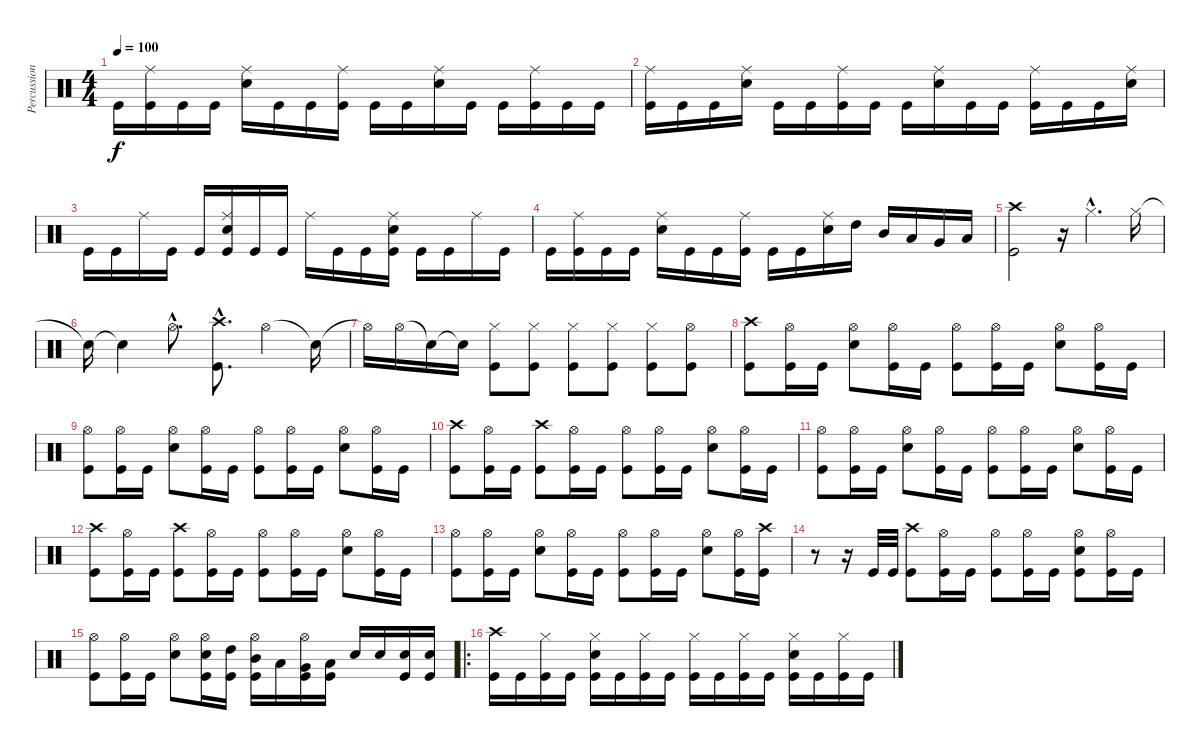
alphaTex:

\track ("Percussion" "Percussion") {instrument percussion}
\staff {score}
\articulation defaults
\ts (4 4)
\tempo 100
\clef neutral
\ks c "Kick (hit)".16{dy f}
("Ride (middle)" "Kick (hit)").16 "Kick (hit)".16 "Kick (hit)".16 ("Ride (middle)" "Snare (hit) 2").16 "Kick (hit)".16 "Kick (hit)".16 ("Ride (middle)" "Kick (hit)").16 "Kick (hit)".16 "Kick (hit)".16 ("Ride (middle)" "Snare (hit) 2").16 "Kick (hit)".16 "Kick (hit)".16 ("Ride (middle)" "Kick (hit)").16 "Kick (hit)".16 "Kick (hit)".16 |
("Ride (middle)" "Kick (hit)").16 "Kick (hit)".16 "Kick (hit)".16 ("Ride (middle)" "Snare (hit) 2").16 "Kick (hit)".16 "Kick (hit)".16 ("Ride (middle)" "Kick (hit)").16 "Kick (hit)".16 "Kick (hit)".16 ("Ride (middle)" "Snare (hit) 2").16 "Kick (hit)".16 "Kick (hit)".16 ("Ride (middle)" "Kick (hit)").16 "Kick (hit)".16 "Kick (hit)".16 ("Ride (middle)" "Snare (hit) 2").16 |
"Kick (hit)".16 "Kick (hit)".16 "Ride (middle)".16 "Kick (hit)".16 "Kick (hit)".16 ("Ride (middle)" "Snare (hit) 2" "Kick (hit)").16 "Kick (hit)".16 "Kick (hit)".16 "Ride (middle)".16 "Kick (hit)".16 "Kick (hit)".16 ("Ride (middle)" "Snare (hit) 2" "Kick (hit)").16 "Kick (hit)".16 "Kick (hit)".16 "Ride (middle)".16 "Kick (hit)".16 |
"Kick (hit)".16 ("Ride (middle)" "Kick (hit)").16 "Kick (hit)".16 "Kick (hit)".16 ("Ride (middle)" "Snare (hit) 2").16 "Kick (hit)".16 "Kick (hit)".16 ("Ride (middle)" "Kick (hit)").16 "Kick (hit)".16 "Kick (hit)".16 ("Ride (middle)" "Electric Snare (hit)").16 "High Tom (hit)".16 "Mid Tom (hit)".16 "Low Tom (hit)".16 "Very Low Tom (hit)".16 "Low Floor Tom (hit)".16 |
("Crash high (hit)" "Kick (hit)").2 r.16 "Hi-Hat (closed)"{hac}.4{d} "Hi-Hat (closed)".16 |
"Snare (hit)"{t}.16 "Snare (hit)"{t}.4 "Hi-Hat (open)"{hac}.8{d} ("Crash high (hit)"{hac} "Kick (hit)"{hac}).8{d} "Hi-Hat (open)".4 "Snare (hit)"{t}.16 |
"Hi-Hat (open)"{t}.16 "Hi-Hat (open)".16 "Snare (hit)"{t}.16 "Snare (hit)"{t}.16 ("Hi-Hat (closed)" "Kick (hit)").8 ("Hi-Hat (closed)" "Kick (hit)").8 ("Hi-Hat (closed)" "Kick (hit)").8 ("Hi-Hat (closed)" "Kick (hit)").8 ("Hi-Hat (closed)" "Kick (hit)").8 ("Hi-Hat (open)" "Kick (hit)").8 |
("Crash high (hit)" "Kick (hit)").8 ("Hi-Hat (open)" "Kick (hit)").16 "Kick (hit)".16 ("Hi-Hat (open)" "Snare (hit) 2").8 ("Hi-Hat (open)" "Kick (hit)").16 "Kick (hit)".16 ("Hi-Hat (open)" "Kick (hit)").8 ("Hi-Hat (open)" "Kick (hit)").16 "Kick (hit)".16 ("Hi-Hat (open)" "Snare (hit) 2").8 ("Hi-Hat (open)" "Kick (hit)").16 "Kick (hit)".16 |
("Hi-Hat (open)" "Kick (hit)").8 ("Hi-Hat (open)" "Kick (hit)").16 "Kick (hit)".16 ("Hi-Hat (open)" "Snare (hit) 2").8 ("Hi-Hat (open)" "Kick (hit)").16 "Kick (hit)".16 ("Hi-Hat (open)" "Kick (hit)").8 ("Hi-Hat (open)" "Kick (hit)").16 "Kick (hit)".16 ("Hi-Hat (open)" "Snare (hit) 2").8 ("Hi-Hat (open)" "Kick (hit)").16 "Kick (hit)".16 |
("Crash high (hit)" "Kick (hit)").8 ("Hi-Hat (open)" "Kick (hit)").16 "Kick (hit)".16 ("Crash high (hit)" "Kick (hit)").8 ("Hi-Hat (open)" "Kick (hit)").16 "Kick (hit)".16 ("Hi-Hat (open)" "Kick (hit)").8 ("Hi-Hat (open)" "Kick (hit)").16 "Kick (hit)".16 ("Hi-Hat (open)" "Snare (hit) 2").8 ("Hi-Hat (open)" "Kick (hit)").16 "Kick (hit)".16 |
("Hi-Hat (open)" "Kick (hit)").8 ("Hi-Hat (open)" "Kick (hit)").16 "Kick (hit)".16 ("Hi-Hat (open)" "Snare (hit) 2").8 ("Hi-Hat (open)" "Kick (hit)").16 "Kick (hit)".16 ("Hi-Hat (open)" "Kick (hit)").8 ("Hi-Hat (open)" "Kick (hit)").16 "Kick (hit)".16 ("Hi-Hat (open)" "Snare (hit) 2").8 ("Hi-Hat (open)" "Kick (hit)").16 "Kick (hit)".16 |
("Crash high (hit)" "Kick (hit)").8 ("Hi-Hat (open)" "Kick (hit)").16 "Kick (hit)".16 ("Crash high (hit)" "Kick (hit)").8 ("Hi-Hat (open)" "Kick (hit)").16 "Kick (hit)".16 ("Hi-Hat (open)" "Kick (hit)").8 ("Hi-Hat (open)" "Kick (hit)").16 "Kick (hit)".16 ("Hi-Hat (open)" "Snare (hit) 2").8 ("Hi-Hat (open)" "Kick (hit)").16 "Kick (hit)".16 |
("Hi-Hat (open)" "Kick (hit)").8 ("Hi-Hat (open)" "Kick (hit)").16 "Kick (hit)".16 ("Hi-Hat (open)" "Snare (hit) 2").8 ("Hi-Hat (open)" "Kick (hit)").16 "Kick (hit)".16 ("Hi-Hat (open)" "Kick (hit)").8 ("Hi-Hat (open)" "Kick (hit)").16 "Kick (hit)".16 ("Hi-Hat (open)" "Snare (hit) 2").8 ("Hi-Hat (open)" "Kick (hit)").16 ("Crash high (hit)" "Kick (hit)").16 |
r.8 r.16 "Kick (hit)".32 "Kick (hit)".32 ("Crash high (hit)" "Kick (hit)").8 ("Hi-Hat (open)" "Kick (hit)").16 "Kick (hit)".16 ("Hi-Hat (open)" "Kick (hit)").8 ("Hi-Hat (open)" "Kick (hit)").16 "Kick (hit)".16 ("Hi-Hat (open)" "Snare (hit) 2" "Kick (hit)").8 ("Hi-Hat (open)" "Kick (hit)").16 "Kick (hit)".16 |
("Hi-Hat (open)" "Kick (hit)").8 ("Hi-Hat (open)" "Kick (hit)").16 "Kick (hit)".16 ("Hi-Hat (open)" "Snare (hit) 2").8 ("Hi-Hat (open)" "Electric Snare (hit)" "Kick (hit)").16 ("High Tom (hit)" "Kick (hit)").16 ("Hi-Hat (open)" "Mid Tom (hit)" "Kick (hit)").16 "Low Tom (hit)".16 ("Hi-Hat (open)" "Very Low Tom (hit)" "Kick (hit)").16 ("Low Floor Tom (hit)" "Kick (hit)").16 "Snare (hit) 2".16 "Snare (hit) 2".16 ("Snare (hit) 2" "Kick (hit)").16 ("Snare (hit) 2" "Kick (hit)").16 |
\ro
("Crash high (hit)" "Kick (hit)").16 "Kick (hit)".16 ("Hi-Hat (closed)" "Kick (hit)").16 "Kick (hit)".16 ("Hi-Hat (closed)" "Snare (hit) 2" "Kick (hit)").16 "Kick (hit)".16 ("Hi-Hat (closed)" "Kick (hit)").16 "Kick (hit)".16 ("Hi-Hat (closed)" "Kick (hit)").16 "Kick (hit)".16 ("Hi-Hat (closed)" "Kick (hit)").16 "Kick (hit)".16 ("Hi-Hat (closed)" "Snare (hit) 2" "Kick (hit)").16 "Kick (hit)".16 ("Hi-Hat (closed)" "Kick (hit)").16 "Kick (hit)".16
